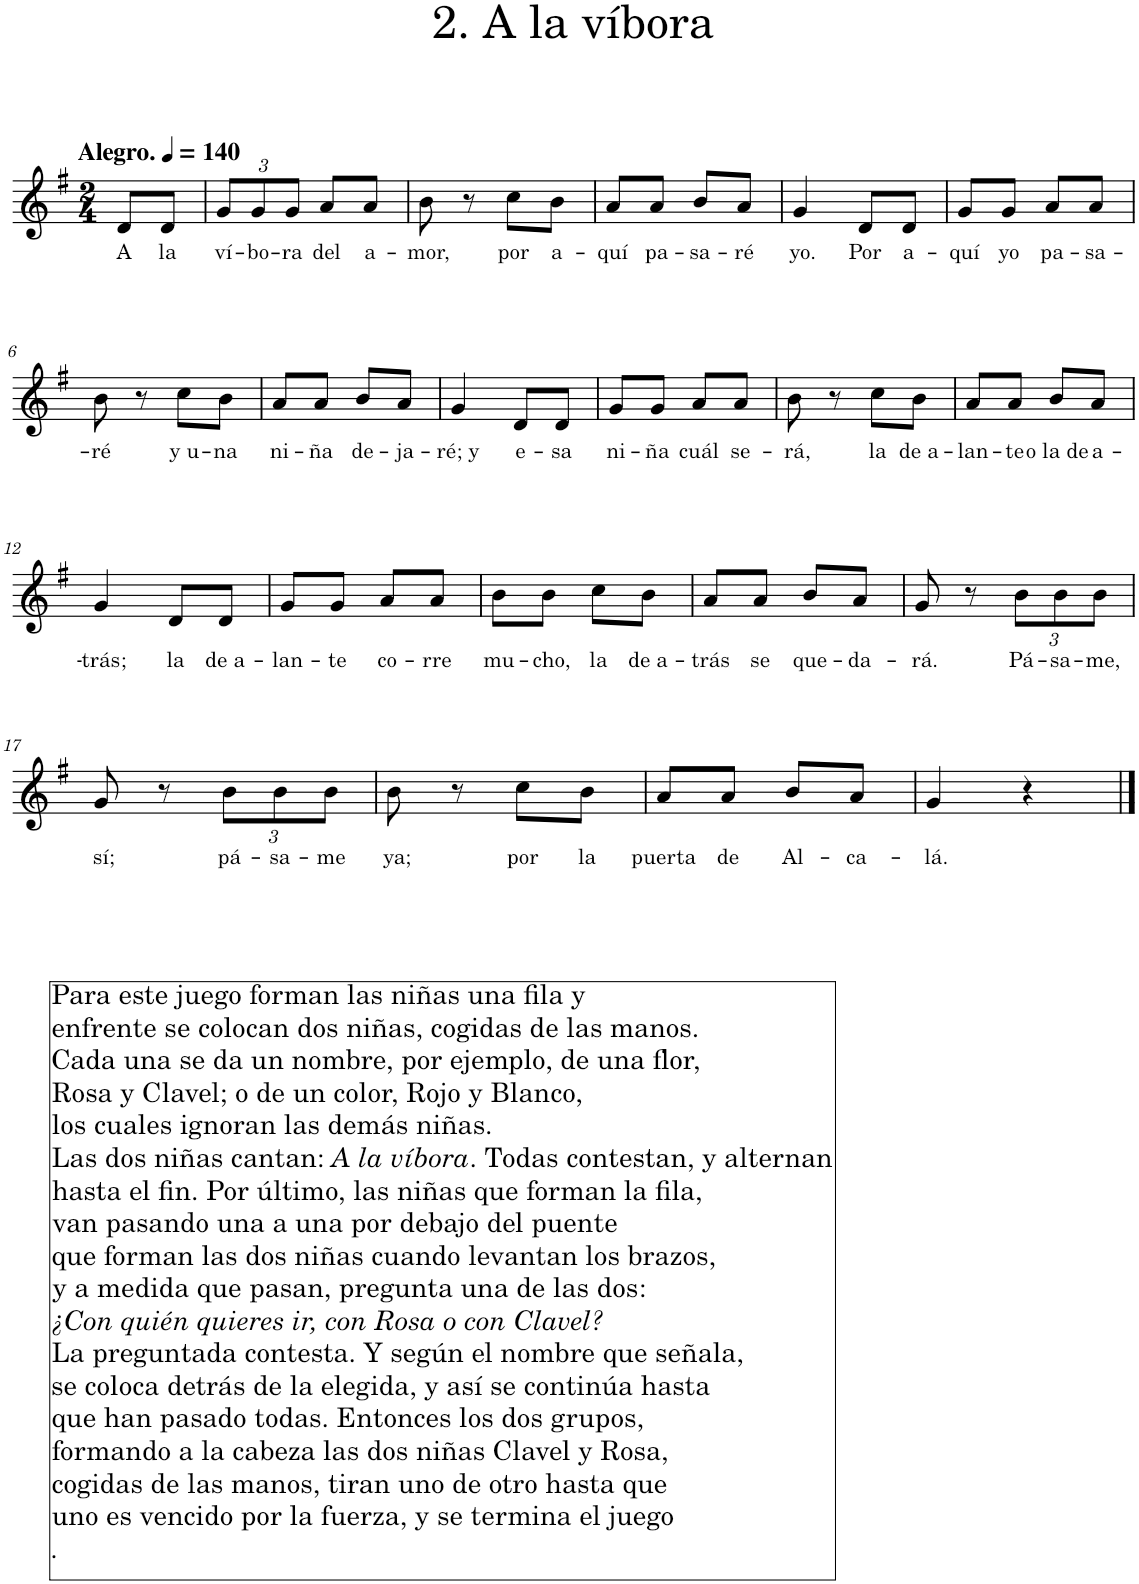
**kern	**text
*part1	*part1
*staff1	*staff1
*I"Piano	*
*I'Pno.	*
*clefG2	*
*k[f#]	*
*M2/4	*
*MM140	*
=	=
!LO:TX:a:B:t=Alegro.	!
!	!LO:LY:b
8d/L	A
!	!LO:LY:b
8d/J	la
=1	=1
*Xbrackettup	*
!	!LO:LY:b
12g/L	ví-
!	!LO:LY:b
12g/	-bo-
!	!LO:LY:b
12g/J	-ra
!	!LO:LY:b
8a/L	del
!	!LO:LY:b
8a/J	a-
=2	=2
!	!LO:LY:b
8b\	-mor,
8r	.
!	!LO:LY:b
8cc\L	por
!	!LO:LY:b
8b\J	a-
=3	=3
!	!LO:LY:b
8a/L	-quí
!	!LO:LY:b
8a/J	pa-
!	!LO:LY:b
8b/L	-sa-
!	!LO:LY:b
8a/J	-ré
=4	=4
!	!LO:LY:b
4g/	yo.
!	!LO:LY:b
8d/L	Por
!	!LO:LY:b
8d/J	a-
=5	=5
!	!LO:LY:b
8g/L	-quí
!	!LO:LY:b
8g/J	yo
!	!LO:LY:b
8a/L	pa-
!	!LO:LY:b
8a/J	-sa-
!!LO:LB:g=z
=6	=6
!	!LO:LY:b
8b\	-ré
8r	.
!	!LO:LY:b
8cc\L	y u-
!	!LO:LY:b
8b\J	-na
=7	=7
!	!LO:LY:b
8a/L	ni-
!	!LO:LY:b
8a/J	-ña
!	!LO:LY:b
8b/L	de-
!	!LO:LY:b
8a/J	-ja-
=8	=8
!	!LO:LY:b
4g/	-ré; y
!	!LO:LY:b
8d/L	e-
!	!LO:LY:b
8d/J	-sa
=9	=9
!	!LO:LY:b
8g/L	ni-
!	!LO:LY:b
8g/J	-ña
!	!LO:LY:b
8a/L	cuál
!	!LO:LY:b
8a/J	se-
=10	=10
!	!LO:LY:b
8b\	-rá,
8r	.
!	!LO:LY:b
8cc\L	la
!	!LO:LY:b
8b\J	de a-
=11	=11
!	!LO:LY:b
8a/L	-lan-
!	!LO:LY:b
8a/J	-te
!	!LO:LY:b
8b/L	o la de
!	!LO:LY:b
8a/J	a-
!!LO:LB:g=z
=12	=12
!	!LO:LY:b
4g/	-trás;
!	!LO:LY:b
8d/L	la
!	!LO:LY:b
8d/J	de a-
=13	=13
!	!LO:LY:b
8g/L	-lan-
!	!LO:LY:b
8g/J	-te
!	!LO:LY:b
8a/L	co-
!	!LO:LY:b
8a/J	-rre
=14	=14
!	!LO:LY:b
8b\L	mu-
!	!LO:LY:b
8b\J	-cho,
!	!LO:LY:b
8cc\L	la
!	!LO:LY:b
8b\J	de a-
=15	=15
!	!LO:LY:b
8a/L	-trás
!	!LO:LY:b
8a/J	se
!	!LO:LY:b
8b/L	que-
!	!LO:LY:b
8a/J	-da-
=16	=16
!	!LO:LY:b
8g/	-rá.
8r	.
!	!LO:LY:b
12b\L	Pá-
!	!LO:LY:b
12b\	-sa-
!	!LO:LY:b
12b\J	-me,
!!LO:LB:g=z
=17	=17
!	!LO:LY:b
8g/	sí;
8r	.
!LO:TX:b:t=Para este juego forman las niñas una fila y	!
!LO:TX:b:t=enfrente se colocan dos niñas, cogidas de las manos.	!
!LO:TX:b:t=Cada una se da un nombre, por ejemplo, de una flor,	!
!LO:TX:b:t=Rosa y Clavel; o de un color, Rojo y Blanco,	!
!LO:TX:b:t=los cuales ignoran las demás niñas.	!
!LO:TX:b:t=Las dos niñas cantan&colon;	!
!LO:TX:b:i:t=A la víbora	!
!LO:TX:b:t=. Todas contestan, y alternan	!
!LO:TX:b:t=hasta el fin. Por último, las niñas que forman la fila,	!
!LO:TX:b:t=van pasando una a una por debajo del puente	!
!LO:TX:b:t=que forman las dos niñas cuando levantan los brazos,	!
!LO:TX:b:t=y a medida que pasan, pregunta una de las dos&colon;	!
!LO:TX:b:i:t=¿Con quién quieres ir, con Rosa o con Clavel?	!
!LO:TX:b:t=La preguntada contesta. Y según el nombre que señala,	!
!LO:TX:b:t=se coloca detrás de la elegida, y así se continúa hasta	!
!LO:TX:b:t=que han pasado todas. Entonces los dos grupos,	!
!LO:TX:b:t=formando a la cabeza las dos niñas Clavel y Rosa,	!
!LO:TX:b:t=cogidas de las manos, tiran uno de otro hasta que	!
!LO:TX:b:t=uno es vencido por la fuerza, y se termina el juego	!
!LO:TX:b:t=.	!
!	!LO:LY:b
12b\L	pá-
!	!LO:LY:b
12b\	-sa-
!	!LO:LY:b
12b\J	-me
=18	=18
!	!LO:LY:b
8b\	ya;
8r	.
!	!LO:LY:b
8cc\L	por
!	!LO:LY:b
8b\J	la
=19	=19
!	!LO:LY:b
8a/L	puerta
!	!LO:LY:b
8a/J	de
!	!LO:LY:b
8b/L	Al-
!	!LO:LY:b
8a/J	-ca-
=20	=20
!	!LO:LY:b
4g/	-lá.
4r	.
==	==
*-	*-
